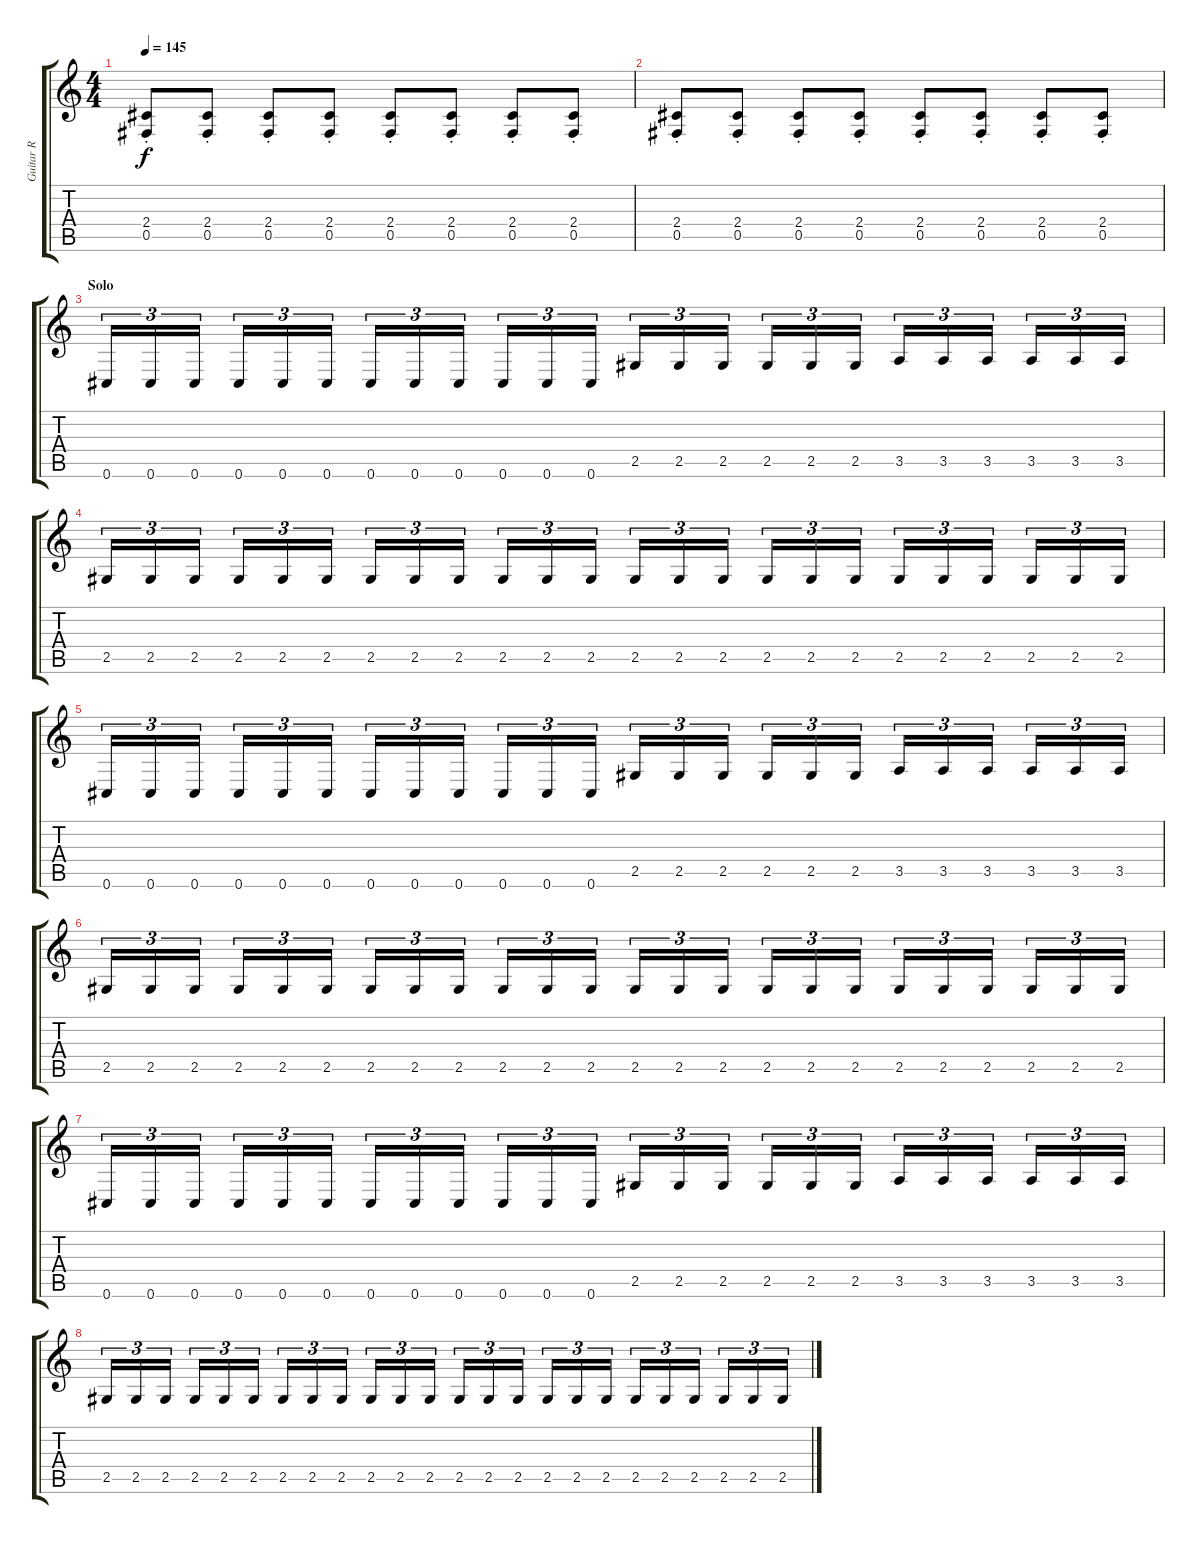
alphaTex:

\track ("Guitar R" "Guitar R") {instrument distortionguitar}
\staff {score tabs}
\tuning (Db4 Ab3 E3 B2 Gb2 Db2) {hide}
\ts (4 4)
\tempo 145
\clef g2
\ks c
(2.4{st} 0.5{st}).8{dy f} (2.4{st} 0.5{st}).8 (2.4{st} 0.5{st}).8 (2.4{st} 0.5{st}).8 (2.4{st} 0.5{st}).8 (2.4{st} 0.5{st}).8 (2.4{st} 0.5{st}).8 (2.4{st} 0.5{st}).8 |
(2.4{st} 0.5{st}).8 (2.4{st} 0.5{st}).8 (2.4{st} 0.5{st}).8 (2.4{st} 0.5{st}).8 (2.4{st} 0.5{st}).8 (2.4{st} 0.5{st}).8 (2.4{st} 0.5{st}).8 (2.4{st} 0.5{st}).8 |
\section ("" "Solo")
0.6.16{tu (3 2)} 0.6.16{tu (3 2)} 0.6.16{tu (3 2)} 0.6.16{tu (3 2)} 0.6.16{tu (3 2)} 0.6.16{tu (3 2)} 0.6.16{tu (3 2)} 0.6.16{tu (3 2)} 0.6.16{tu (3 2)} 0.6.16{tu (3 2)} 0.6.16{tu (3 2)} 0.6.16{tu (3 2)} 2.5.16{tu (3 2)} 2.5.16{tu (3 2)} 2.5.16{tu (3 2)} 2.5.16{tu (3 2)} 2.5.16{tu (3 2)} 2.5.16{tu (3 2)} 3.5.16{tu (3 2)} 3.5.16{tu (3 2)} 3.5.16{tu (3 2)} 3.5.16{tu (3 2)} 3.5.16{tu (3 2)} 3.5.16{tu (3 2)} |
2.5.16{tu (3 2)} 2.5.16{tu (3 2)} 2.5.16{tu (3 2)} 2.5.16{tu (3 2)} 2.5.16{tu (3 2)} 2.5.16{tu (3 2)} 2.5.16{tu (3 2)} 2.5.16{tu (3 2)} 2.5.16{tu (3 2)} 2.5.16{tu (3 2)} 2.5.16{tu (3 2)} 2.5.16{tu (3 2)} 2.5.16{tu (3 2)} 2.5.16{tu (3 2)} 2.5.16{tu (3 2)} 2.5.16{tu (3 2)} 2.5.16{tu (3 2)} 2.5.16{tu (3 2)} 2.5.16{tu (3 2)} 2.5.16{tu (3 2)} 2.5.16{tu (3 2)} 2.5.16{tu (3 2)} 2.5.16{tu (3 2)} 2.5.16{tu (3 2)} |
0.6.16{tu (3 2)} 0.6.16{tu (3 2)} 0.6.16{tu (3 2)} 0.6.16{tu (3 2)} 0.6.16{tu (3 2)} 0.6.16{tu (3 2)} 0.6.16{tu (3 2)} 0.6.16{tu (3 2)} 0.6.16{tu (3 2)} 0.6.16{tu (3 2)} 0.6.16{tu (3 2)} 0.6.16{tu (3 2)} 2.5.16{tu (3 2)} 2.5.16{tu (3 2)} 2.5.16{tu (3 2)} 2.5.16{tu (3 2)} 2.5.16{tu (3 2)} 2.5.16{tu (3 2)} 3.5.16{tu (3 2)} 3.5.16{tu (3 2)} 3.5.16{tu (3 2)} 3.5.16{tu (3 2)} 3.5.16{tu (3 2)} 3.5.16{tu (3 2)} |
2.5.16{tu (3 2)} 2.5.16{tu (3 2)} 2.5.16{tu (3 2)} 2.5.16{tu (3 2)} 2.5.16{tu (3 2)} 2.5.16{tu (3 2)} 2.5.16{tu (3 2)} 2.5.16{tu (3 2)} 2.5.16{tu (3 2)} 2.5.16{tu (3 2)} 2.5.16{tu (3 2)} 2.5.16{tu (3 2)} 2.5.16{tu (3 2)} 2.5.16{tu (3 2)} 2.5.16{tu (3 2)} 2.5.16{tu (3 2)} 2.5.16{tu (3 2)} 2.5.16{tu (3 2)} 2.5.16{tu (3 2)} 2.5.16{tu (3 2)} 2.5.16{tu (3 2)} 2.5.16{tu (3 2)} 2.5.16{tu (3 2)} 2.5.16{tu (3 2)} |
0.6.16{tu (3 2)} 0.6.16{tu (3 2)} 0.6.16{tu (3 2)} 0.6.16{tu (3 2)} 0.6.16{tu (3 2)} 0.6.16{tu (3 2)} 0.6.16{tu (3 2)} 0.6.16{tu (3 2)} 0.6.16{tu (3 2)} 0.6.16{tu (3 2)} 0.6.16{tu (3 2)} 0.6.16{tu (3 2)} 2.5.16{tu (3 2)} 2.5.16{tu (3 2)} 2.5.16{tu (3 2)} 2.5.16{tu (3 2)} 2.5.16{tu (3 2)} 2.5.16{tu (3 2)} 3.5.16{tu (3 2)} 3.5.16{tu (3 2)} 3.5.16{tu (3 2)} 3.5.16{tu (3 2)} 3.5.16{tu (3 2)} 3.5.16{tu (3 2)} |
2.5.16{tu (3 2)} 2.5.16{tu (3 2)} 2.5.16{tu (3 2)} 2.5.16{tu (3 2)} 2.5.16{tu (3 2)} 2.5.16{tu (3 2)} 2.5.16{tu (3 2)} 2.5.16{tu (3 2)} 2.5.16{tu (3 2)} 2.5.16{tu (3 2)} 2.5.16{tu (3 2)} 2.5.16{tu (3 2)} 2.5.16{tu (3 2)} 2.5.16{tu (3 2)} 2.5.16{tu (3 2)} 2.5.16{tu (3 2)} 2.5.16{tu (3 2)} 2.5.16{tu (3 2)} 2.5.16{tu (3 2)} 2.5.16{tu (3 2)} 2.5.16{tu (3 2)} 2.5.16{tu (3 2)} 2.5.16{tu (3 2)} 2.5.16{tu (3 2)}
